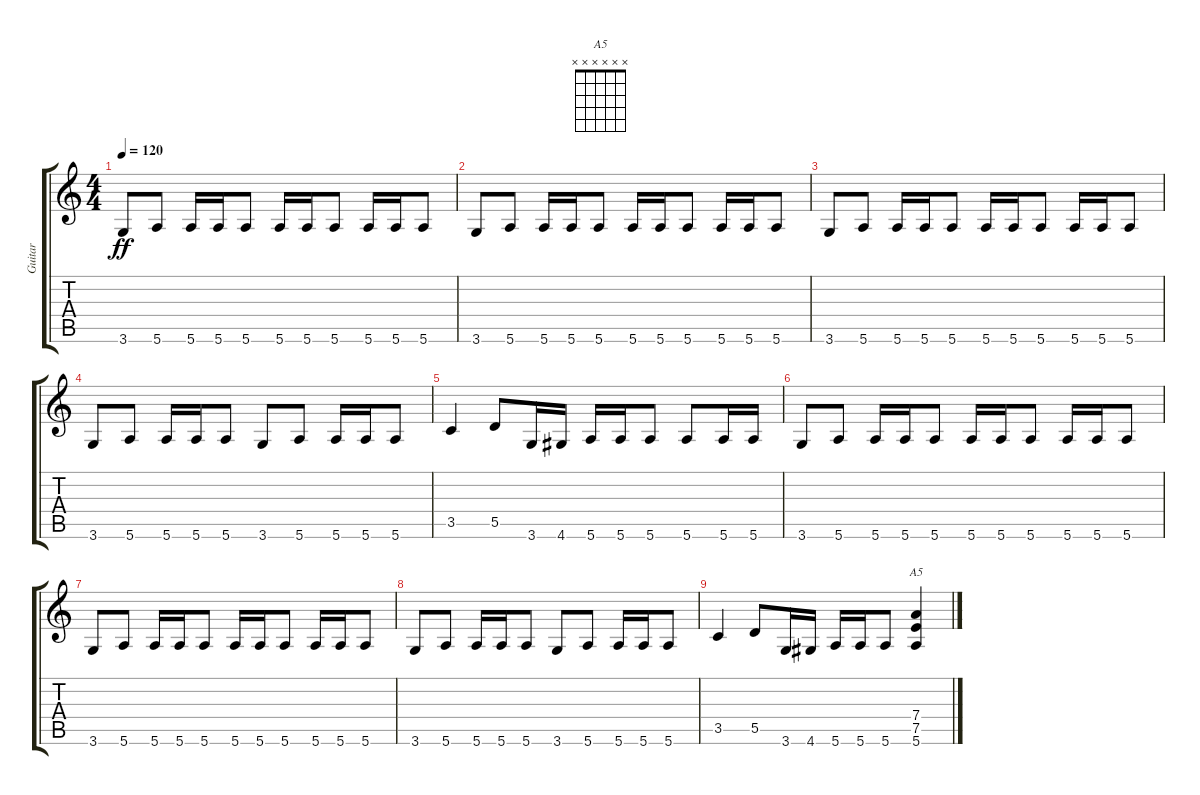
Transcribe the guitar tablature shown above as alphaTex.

\track ("Guitar" "Guitar") {instrument distortionguitar}
\staff {score tabs}
\tuning (E4 B3 G3 D3 A2 E2) {hide}
\chord ("A5" x x x x x x)
\ts (4 4)
\tempo 120
\clef g2
\ks c
3.6.8{dy ff} 5.6.8 5.6.16 5.6.16 5.6.8 5.6.16 5.6.16 5.6.8 5.6.16 5.6.16 5.6.8 |
3.6.8 5.6.8 5.6.16 5.6.16 5.6.8 5.6.16 5.6.16 5.6.8 5.6.16 5.6.16 5.6.8 |
3.6.8 5.6.8 5.6.16 5.6.16 5.6.8 5.6.16 5.6.16 5.6.8 5.6.16 5.6.16 5.6.8 |
3.6.8 5.6.8 5.6.16 5.6.16 5.6.8 3.6.8 5.6.8 5.6.16 5.6.16 5.6.8 |
3.5.4 5.5.8 3.6.16 4.6.16 5.6.16 5.6.16 5.6.8 5.6.8 5.6.16 5.6.16 |
3.6.8 5.6.8 5.6.16 5.6.16 5.6.8 5.6.16 5.6.16 5.6.8 5.6.16 5.6.16 5.6.8 |
3.6.8 5.6.8 5.6.16 5.6.16 5.6.8 5.6.16 5.6.16 5.6.8 5.6.16 5.6.16 5.6.8 |
3.6.8 5.6.8 5.6.16 5.6.16 5.6.8 3.6.8 5.6.8 5.6.16 5.6.16 5.6.8 |
3.5.4 5.5.8 3.6.16 4.6.16 5.6.16 5.6.16 5.6.8 (7.4 7.5 5.6).4{ch "A5"}
